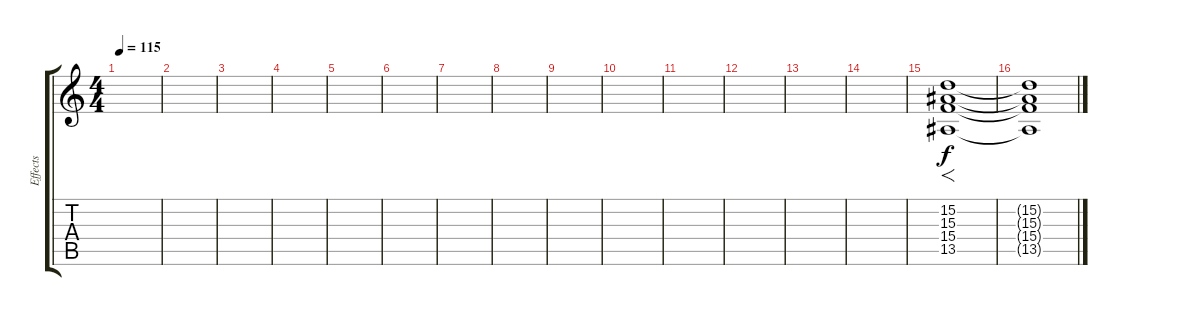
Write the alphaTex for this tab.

\track ("Effects" "Effects") {instrument synthstrings1}
\staff {score tabs}
\tuning (E4 B3 G3 D3 A2 E2) {hide}
\ts (4 4)
\tempo 115
\clef g2
\ks c
|
|
|
|
|
|
|
|
|
|
|
|
|
|
(15.2 15.3 15.4 13.5).1{f} |
(15.2{t} 15.3{t} 15.4{t} 13.5{t}).1
